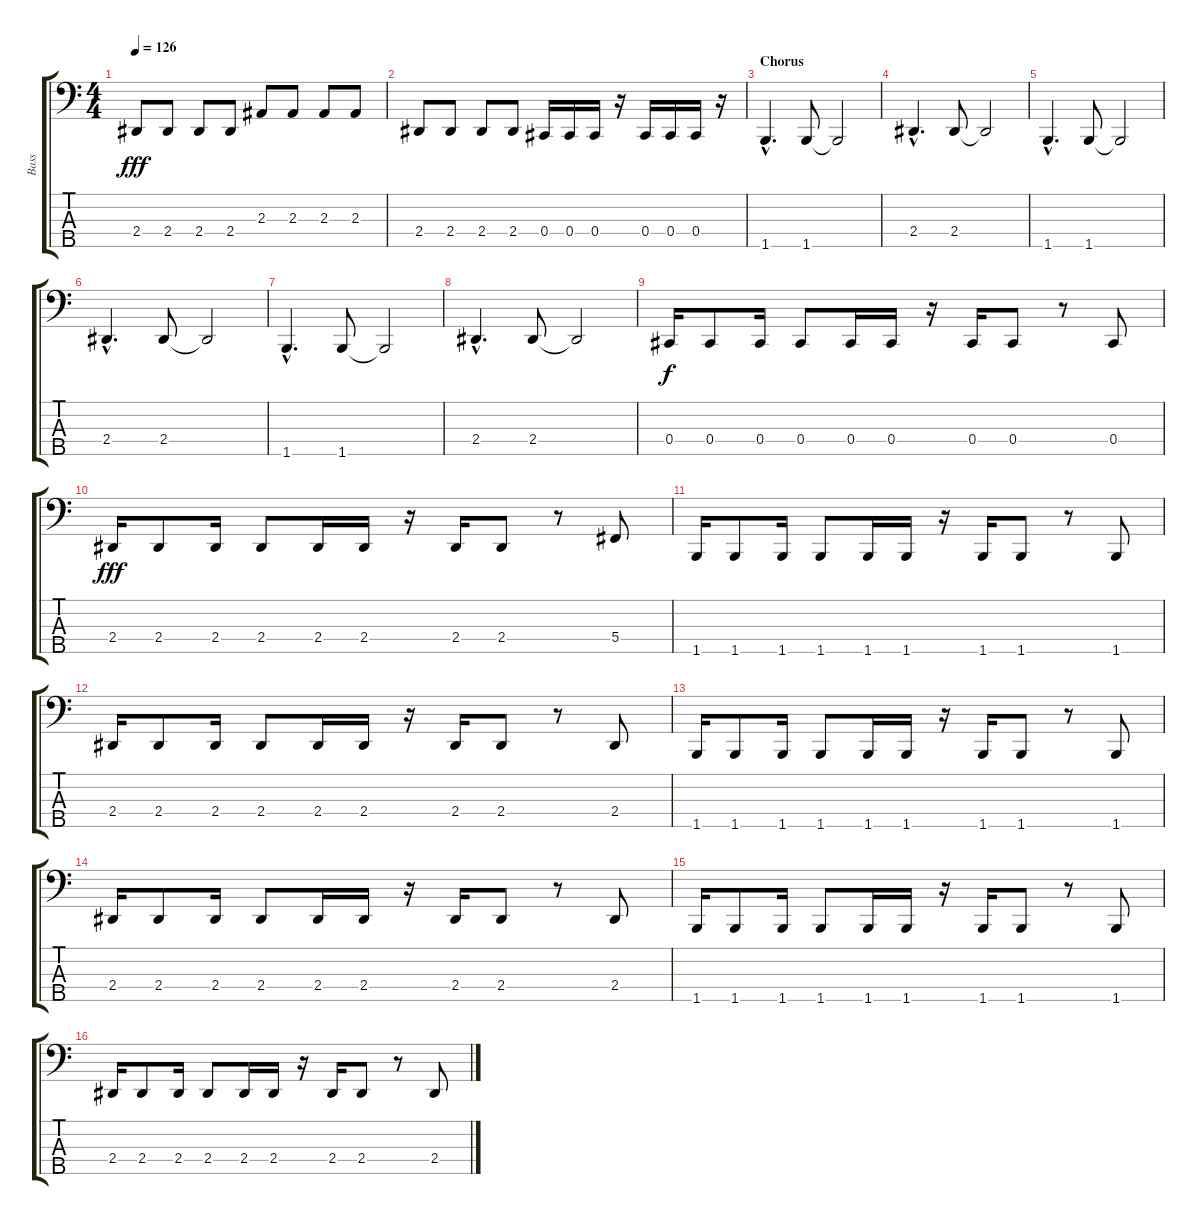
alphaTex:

\track ("Bass" "Bass") {instrument slapbass1}
\staff {score tabs}
\tuning (Bb1 Gb1 Ab1 Db1 Bb0) {hide}
\ts (4 4)
\tempo 126
\clef f4
\ks c
2.4.8{dy fff} 2.4.8 2.4.8 2.4.8 2.3.8 2.3.8 2.3.8 2.3.8 |
2.4.8 2.4.8 2.4.8 2.4.8 0.4.16 0.4.16 0.4.16 r.16 0.4.16 0.4.16 0.4.16 r.16 |
\section ("" "Chorus")
1.5{hac}.4{d} 1.5.8 1.5{t}.2 |
2.4{hac}.4{d} 2.4.8 2.4{t}.2 |
1.5{hac}.4{d} 1.5.8 1.5{t}.2 |
2.4{hac}.4{d} 2.4.8 2.4{t}.2 |
1.5{hac}.4{d} 1.5.8 1.5{t}.2 |
2.4{hac}.4{d} 2.4.8 2.4{t}.2 |
0.4.16{dy f} 0.4.8 0.4.16 0.4.8 0.4.16 0.4.16 r.16 0.4.16 0.4.8 r.8 0.4.8 |
2.4.16{dy fff} 2.4.8 2.4.16 2.4.8 2.4.16 2.4.16 r.16 2.4.16 2.4.8 r.8 5.4.8 |
1.5.16 1.5.8 1.5.16 1.5.8 1.5.16 1.5.16 r.16 1.5.16 1.5.8 r.8 1.5.8 |
2.4.16 2.4.8 2.4.16 2.4.8 2.4.16 2.4.16 r.16 2.4.16 2.4.8 r.8 2.4.8 |
1.5.16 1.5.8 1.5.16 1.5.8 1.5.16 1.5.16 r.16 1.5.16 1.5.8 r.8 1.5.8 |
2.4.16 2.4.8 2.4.16 2.4.8 2.4.16 2.4.16 r.16 2.4.16 2.4.8 r.8 2.4.8 |
1.5.16 1.5.8 1.5.16 1.5.8 1.5.16 1.5.16 r.16 1.5.16 1.5.8 r.8 1.5.8 |
2.4.16 2.4.8 2.4.16 2.4.8 2.4.16 2.4.16 r.16 2.4.16 2.4.8 r.8 2.4.8
